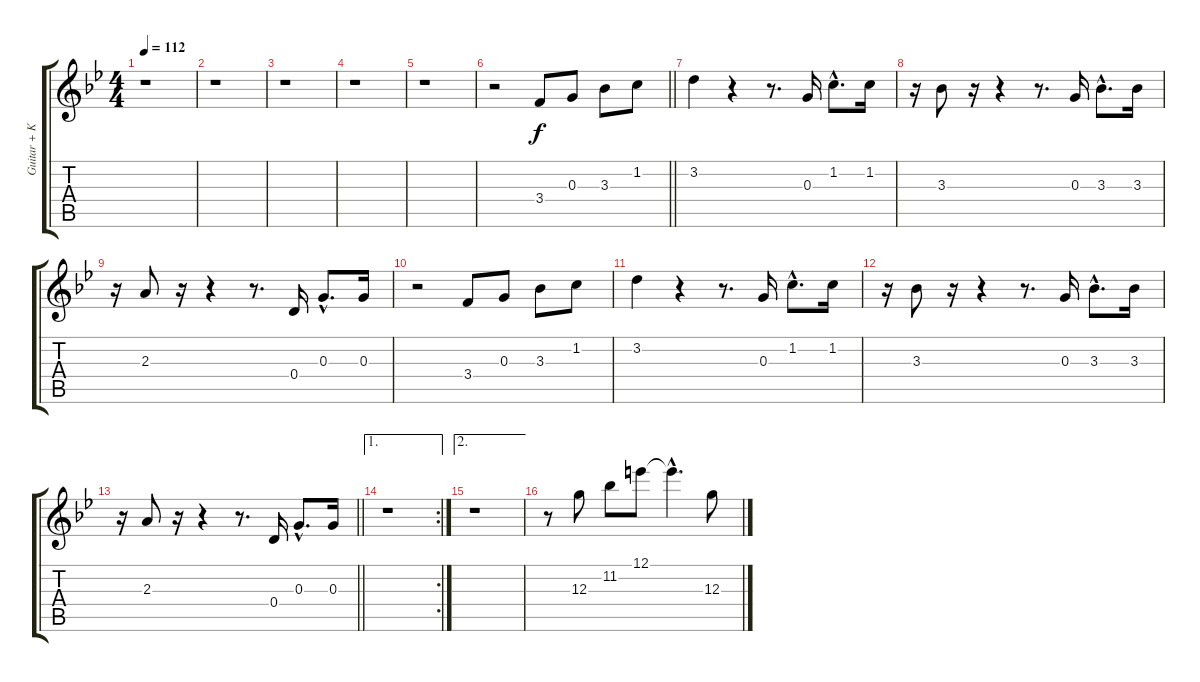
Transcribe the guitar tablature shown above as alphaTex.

\track ("Guitar + Kazoo" "Guitar + K") {instrument distortionguitar}
\staff {score tabs}
\tuning (E4 B3 G3 D3 A2 E2) {hide}
\ts (4 4)
\tempo 112
\clef g2
\ks bb
r.1{dy f} |
r.1 |
r.1 |
r.1 |
r.1 |
\barLineRight lightlight
r.2 3.4.8 0.3.8 3.3.8 1.2.8 |
3.2.4 r.4 r.8{d} 0.3.16 1.2{hac}.8{d} 1.2.16 |
r.16 3.3.8 r.16 r.4 r.8{d} 0.3.16 3.3{hac}.8{d} 3.3.16 |
r.16 2.3.8 r.16 r.4 r.8{d} 0.4.16 0.3{hac}.8{d} 0.3.16 |
r.2 3.4.8 0.3.8 3.3.8 1.2.8 |
3.2.4 r.4 r.8{d} 0.3.16 1.2{hac}.8{d} 1.2.16 |
r.16 3.3.8 r.16 r.4 r.8{d} 0.3.16 3.3{hac}.8{d} 3.3.16 |
\barLineRight lightlight
r.16 2.3.8 r.16 r.4 r.8{d} 0.4.16 0.3{hac}.8{d} 0.3.16 |
\ae 1
\rc 2
r.1 |
\ae 2
r.1 |
r.8 12.3.8 11.2.8 12.1.8 12.1{hac t}.4{d} 12.3.8
